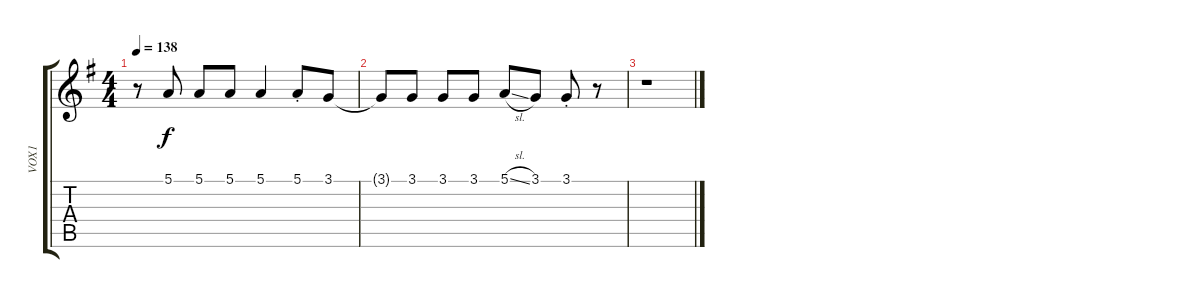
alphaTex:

\track ("VOX1" "VOX1") {instrument lead2sawtooth}
\staff {score tabs}
\tuning (E4 B3 G3 D3 A2 E2) {hide}
\ts (4 4)
\tempo 138
\clef g2
\ks g
r.8{dy f} 5.1.8 5.1.8 5.1.8 5.1.4 5.1{st}.8 3.1.8 |
3.1{t}.8 3.1.8 3.1.8 3.1.8 5.1{sl}.8 3.1.8 3.1{st}.8 r.8 |
r.1
